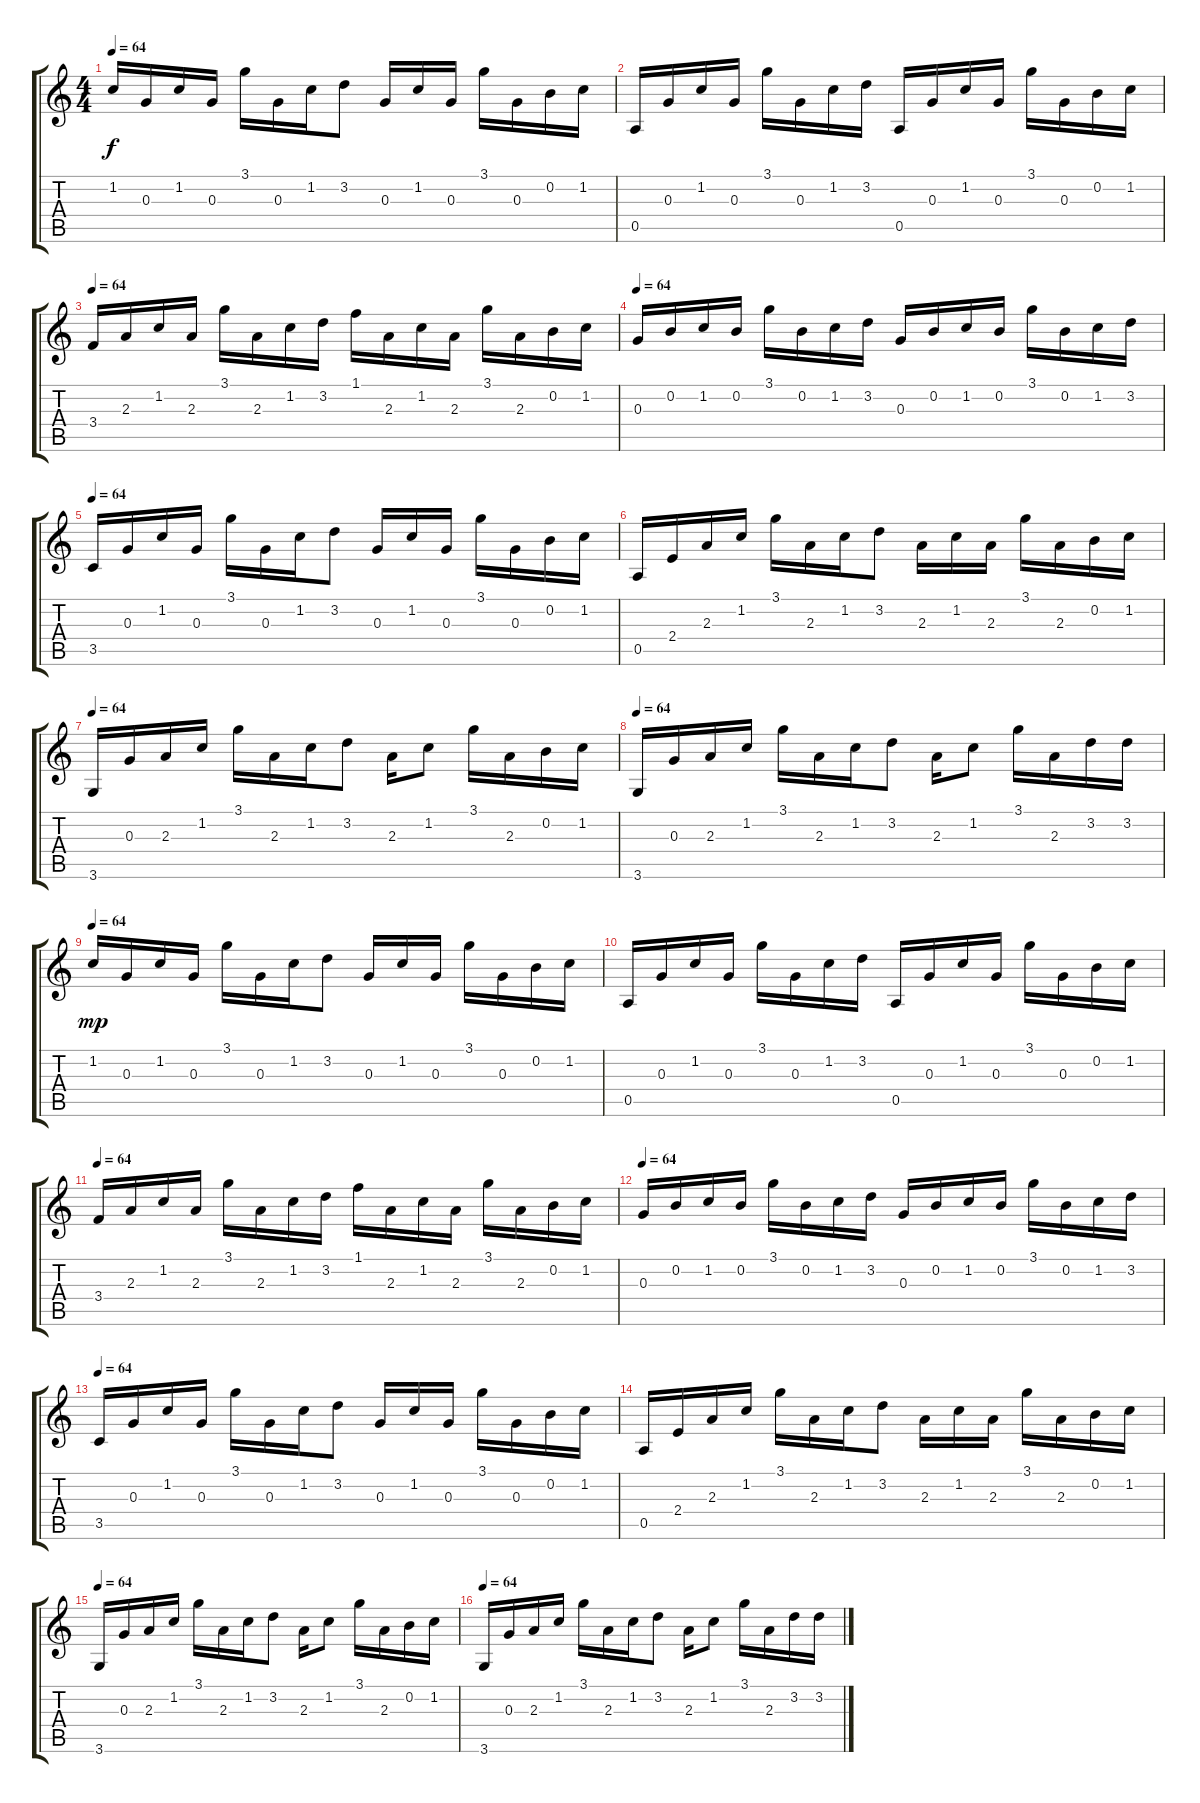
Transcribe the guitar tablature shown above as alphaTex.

\track "" {instrument acousticguitarsteel}
\staff {score tabs}
\tuning (E4 B3 G3 D3 A2 E2) {hide}
\ts (4 4)
\tempo 64
\clef g2
\ks c
1.2.16{dy f instrument acousticguitarsteel} 0.3.16 1.2.16 0.3.16 3.1.16 0.3.16 1.2.16 3.2.8 0.3.16 1.2.16 0.3.16 3.1.16 0.3.16 0.2.16 1.2.16 |
0.5.16 0.3.16 1.2.16 0.3.16 3.1.16 0.3.16 1.2.16 3.2.16 0.5.16 0.3.16 1.2.16 0.3.16 3.1.16 0.3.16 0.2.16 1.2.16 |
\tempo 64
3.4.16 2.3.16 1.2.16 2.3.16 3.1.16 2.3.16 1.2.16 3.2.16 1.1.16 2.3.16 1.2.16 2.3.16 3.1.16 2.3.16 0.2.16 1.2.16 |
\tempo 64
0.3.16 0.2.16 1.2.16 0.2.16 3.1.16 0.2.16 1.2.16 3.2.16 0.3.16 0.2.16 1.2.16 0.2.16 3.1.16 0.2.16 1.2.16 3.2.16 |
\tempo 64
3.5.16 0.3.16 1.2.16 0.3.16 3.1.16 0.3.16 1.2.16 3.2.8 0.3.16 1.2.16 0.3.16 3.1.16 0.3.16 0.2.16 1.2.16 |
0.5.16 2.4.16 2.3.16 1.2.16 3.1.16 2.3.16 1.2.16 3.2.8 2.3.16 1.2.16 2.3.16 3.1.16 2.3.16 0.2.16 1.2.16 |
\tempo 64
3.6.16 0.3.16 2.3.16 1.2.16 3.1.16 2.3.16 1.2.16 3.2.8 2.3.16 1.2.8 3.1.16 2.3.16 0.2.16 1.2.16 |
\tempo 64
3.6.16 0.3.16 2.3.16 1.2.16 3.1.16 2.3.16 1.2.16 3.2.8 2.3.16 1.2.8 3.1.16 2.3.16 3.2.16 3.2.16 |
\tempo 64
1.2.16{dy mp} 0.3.16 1.2.16 0.3.16 3.1.16 0.3.16 1.2.16 3.2.8 0.3.16 1.2.16 0.3.16 3.1.16 0.3.16 0.2.16 1.2.16 |
0.5.16 0.3.16 1.2.16 0.3.16 3.1.16 0.3.16 1.2.16 3.2.16 0.5.16 0.3.16 1.2.16 0.3.16 3.1.16 0.3.16 0.2.16 1.2.16 |
\tempo 64
3.4.16 2.3.16 1.2.16 2.3.16 3.1.16 2.3.16 1.2.16 3.2.16 1.1.16 2.3.16 1.2.16 2.3.16 3.1.16 2.3.16 0.2.16 1.2.16 |
\tempo 64
0.3.16 0.2.16 1.2.16 0.2.16 3.1.16 0.2.16 1.2.16 3.2.16 0.3.16 0.2.16 1.2.16 0.2.16 3.1.16 0.2.16 1.2.16 3.2.16 |
\tempo 64
3.5.16 0.3.16 1.2.16 0.3.16 3.1.16 0.3.16 1.2.16 3.2.8 0.3.16 1.2.16 0.3.16 3.1.16 0.3.16 0.2.16 1.2.16 |
0.5.16 2.4.16 2.3.16 1.2.16 3.1.16 2.3.16 1.2.16 3.2.8 2.3.16 1.2.16 2.3.16 3.1.16 2.3.16 0.2.16 1.2.16 |
\tempo 64
3.6.16 0.3.16 2.3.16 1.2.16 3.1.16 2.3.16 1.2.16 3.2.8 2.3.16 1.2.8 3.1.16 2.3.16 0.2.16 1.2.16 |
\tempo 64
3.6.16 0.3.16 2.3.16 1.2.16 3.1.16 2.3.16 1.2.16 3.2.8 2.3.16 1.2.8 3.1.16 2.3.16 3.2.16 3.2.16
